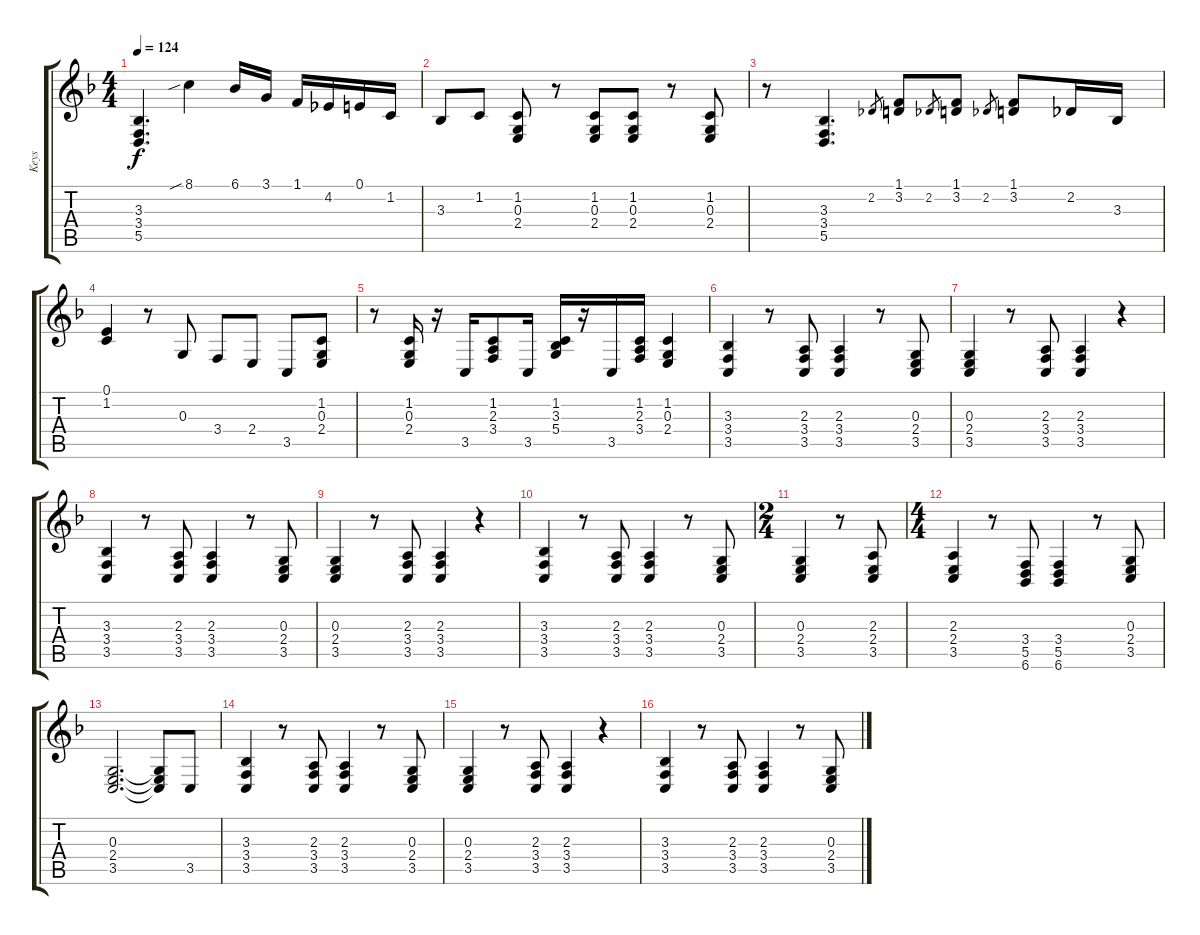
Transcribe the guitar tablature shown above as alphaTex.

\track ("Keys" "Keys") {instrument churchorgan}
\staff {score tabs}
\tuning (E4 B3 G3 D3 A2 E2) {hide}
\ts (4 4)
\tempo 124
\clef g2
\ks dminor
(3.3{t} 3.4{t} 5.5{t}).4{d dy f} 8.1{sib}.4 6.1.16 3.1.16 1.1.16 4.2.16 0.1.16 1.2.16 |
3.3.8 1.2.8 (1.2 0.3 2.4).8 r.8 (1.2 0.3 2.4).8 (1.2 0.3 2.4).8 r.8 (1.2 0.3 2.4).8 |
r.8 (3.3 3.4 5.5).4{d} 2.2.8{gr} (1.1 3.2).8 2.2.8{gr} (1.1 3.2).8 2.2.8{gr} (1.1 3.2).8 2.2.16 3.3.16 |
(0.1 1.2).4 r.8 0.3.8 3.4.8 2.4.8 3.5.8 (1.2 0.3 2.4).8 |
r.8 (1.2 0.3 2.4).16 r.16 3.5.16 (1.2 2.3 3.4).8 3.5.16 (1.2 3.3 5.4).16 r.16 3.5.16 (1.2 2.3 3.4).16 (1.2 0.3 2.4).4 |
(3.3 3.4 3.5).4 r.8 (2.3 3.4 3.5).8 (2.3 3.4 3.5).4 r.8 (0.3 2.4 3.5).8 |
(0.3 2.4 3.5).4 r.8 (2.3 3.4 3.5).8 (2.3 3.4 3.5).4 r.4 |
(3.3 3.4 3.5).4 r.8 (2.3 3.4 3.5).8 (2.3 3.4 3.5).4 r.8 (0.3 2.4 3.5).8 |
(0.3 2.4 3.5).4 r.8 (2.3 3.4 3.5).8 (2.3 3.4 3.5).4 r.4 |
(3.3 3.4 3.5).4 r.8 (2.3 3.4 3.5).8 (2.3 3.4 3.5).4 r.8 (0.3 2.4 3.5).8 |
\ts (2 4)
(0.3 2.4 3.5).4 r.8 (2.3 2.4 3.5).8 |
\ts (4 4)
(2.3 2.4 3.5).4 r.8 (3.4 5.5 6.6).8 (3.4 5.5 6.6).4 r.8 (0.3 2.4 3.5).8 |
(0.3 2.4 3.5).2{d} (0.3{t} 2.4{t} 3.5{t}).8 3.5.8 |
(3.3 3.4 3.5).4 r.8 (2.3 3.4 3.5).8 (2.3 3.4 3.5).4 r.8 (0.3 2.4 3.5).8 |
(0.3 2.4 3.5).4 r.8 (2.3 3.4 3.5).8 (2.3 3.4 3.5).4 r.4 |
(3.3 3.4 3.5).4 r.8 (2.3 3.4 3.5).8 (2.3 3.4 3.5).4 r.8 (0.3 2.4 3.5).8
